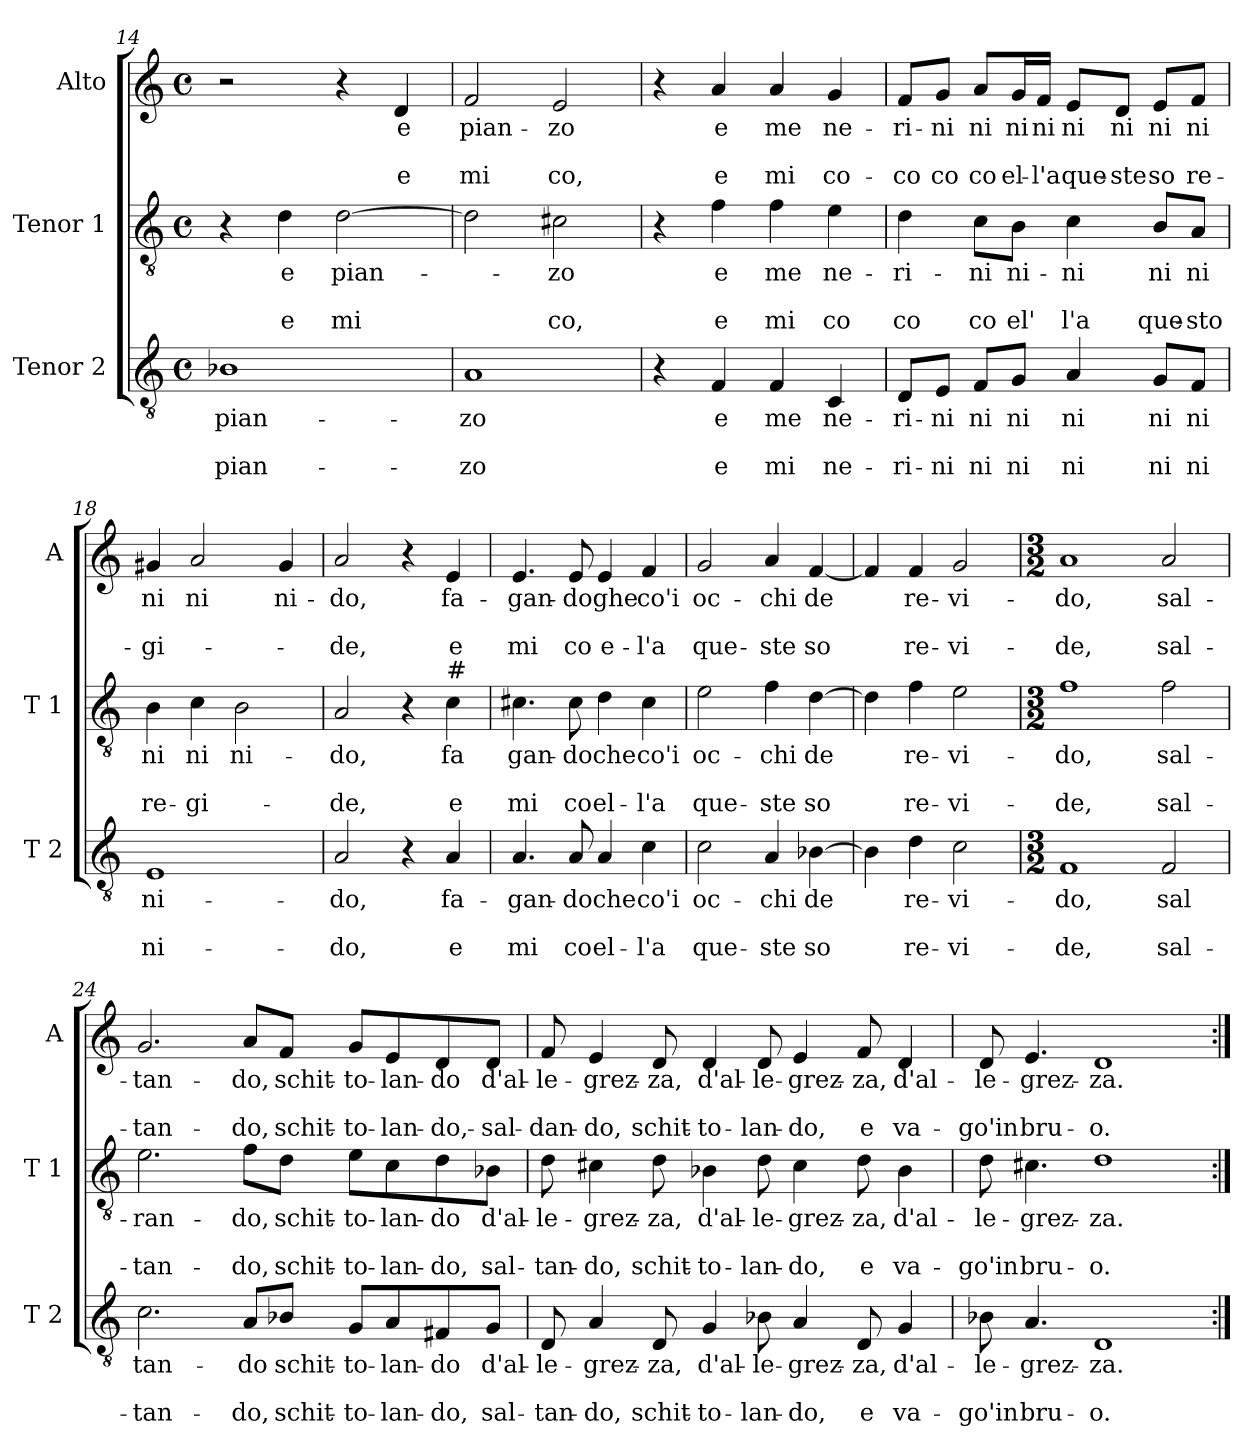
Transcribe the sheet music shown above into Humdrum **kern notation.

**kern	**text	**text	**text	**kern	**text	**text	**text	**kern	**text	**text	**text
*part3	*part3	*part3	*part3	*part2	*part2	*part2	*part2	*part1	*part1	*part1	*part1
*staff3	*staff3	*staff3	*staff3	*staff2	*staff2	*staff2	*staff2	*staff1	*staff1	*staff1	*staff1
*I"Tenor 2	*	*	*	*I"Tenor 1	*	*	*	*I"Alto	*	*	*
*I'T 2	*	*	*	*I'T 1	*	*	*	*I'A	*	*	*
*clefGv2	*	*	*	*clefGv2	*	*	*	*clefG2	*	*	*
*k[]	*	*	*	*k[]	*	*	*	*k[]	*	*	*
*C:	*	*	*	*C:	*	*	*	*C:	*	*	*
*M4/4	*	*	*	*M4/4	*	*	*	*M4/4	*	*	*
*met(c)	*	*	*	*met(c)	*	*	*	*met(c)	*	*	*
=14	=14	=14	=14	=14	=14	=14	=14	=14	=14	=14	=14
!	!LO:LY:b	!	!LO:LY:b	!	!	!	!	!	!	!	!
1B-X	pian-	.	pian-	4r	.	.	.	2r	.	.	.
!	!	!	!	!	!LO:LY:b	!	!LO:LY:b	!	!	!	!
.	.	.	.	4d\	e	.	e	.	.	.	.
!	!	!	!	!	!LO:LY:b	!	!LO:LY:b	!	!	!	!
.	.	.	.	[2d\	pian-	.	mi	4r	.	.	.
!	!	!	!	!	!	!	!	!	!LO:LY:b	!	!LO:LY:b
.	.	.	.	.	.	.	.	4d/	e	.	e
=15	=15	=15	=15	=15	=15	=15	=15	=15	=15	=15	=15
!	!LO:LY:b	!	!LO:LY:b	!	!	!	!	!	!LO:LY:b	!	!LO:LY:b
1A	-zo	.	-zo	2d\]	.	.	.	2f/	pian-	.	mi
!	!	!	!	!	!LO:LY:b	!	!LO:LY:b	!	!LO:LY:b	!	!LO:LY:b
.	.	.	.	2c#X\	-zo	.	co,	2e/	-zo	.	co,
!!LO:PB:g=z
=16	=16	=16	=16	=16	=16	=16	=16	=16	=16	=16	=16
4r	.	.	.	4r	.	.	.	4r	.	.	.
!	!LO:LY:b	!	!LO:LY:b	!	!LO:LY:b	!	!LO:LY:b	!	!LO:LY:b	!	!LO:LY:b
4F/	e	.	e	4f\	e	.	e	4a/	e	.	e
!	!LO:LY:b	!	!LO:LY:b	!	!LO:LY:b	!	!LO:LY:b	!	!LO:LY:b	!	!LO:LY:b
4F/	me	.	mi	4f\	me	.	mi	4a/	me	.	mi
!	!LO:LY:b	!	!LO:LY:b	!	!LO:LY:b	!	!LO:LY:b	!	!LO:LY:b	!	!LO:LY:b
4C/	ne-	.	ne-	4e\	ne-	.	co	4g/	ne-	.	co-
=17	=17	=17	=17	=17	=17	=17	=17	=17	=17	=17	=17
!	!LO:LY:b	!	!LO:LY:b	!	!LO:LY:b	!	!LO:LY:b	!	!LO:LY:b	!	!LO:LY:b
8D/L	-ri-	.	-ri-	4d\	-ri-	.	co	8f/L	-ri-	.	-co
!	!LO:LY:b	!	!LO:LY:b	!	!	!	!	!	!LO:LY:b	!	!LO:LY:b
8E/J	-ni	.	-ni	.	.	.	.	8g/J	-ni	.	co
!	!LO:LY:b	!	!LO:LY:b	!	!LO:LY:b	!	!LO:LY:b	!	!LO:LY:b	!	!LO:LY:b
8F/L	ni	.	ni	8c\L	-ni	.	co	8a/L	ni	.	co
!	!LO:LY:b	!	!LO:LY:b	!	!LO:LY:b	!	!LO:LY:b	!	!LO:LY:b	!	!LO:LY:b
8G/J	ni	.	ni	8B\J	ni-	.	el'	16g/L	ni	.	el-
!	!	!	!	!	!	!	!	!	!LO:LY:b	!	!LO:LY:b
.	.	.	.	.	.	.	.	16f/JJ	ni	.	-l'a
!	!LO:LY:b	!	!LO:LY:b	!	!LO:LY:b	!	!LO:LY:b	!	!LO:LY:b	!	!LO:LY:b
4A/	ni	.	ni	4c\	-ni	.	l'a	8e/L	ni	.	que-
!	!	!	!	!	!	!	!	!	!LO:LY:b	!	!LO:LY:b
.	.	.	.	.	.	.	.	8d/J	ni	.	-ste
!	!LO:LY:b	!	!LO:LY:b	!	!LO:LY:b	!	!LO:LY:b	!	!LO:LY:b	!	!LO:LY:b
8G/L	ni	.	ni	8B/L	ni	.	que-	8e/L	ni	.	so
!	!LO:LY:b	!	!LO:LY:b	!	!LO:LY:b	!	!LO:LY:b	!	!LO:LY:b	!	!LO:LY:b
8F/J	ni	.	ni	8A/J	ni	.	-sto	8f/J	ni	.	re-
=18	=18	=18	=18	=18	=18	=18	=18	=18	=18	=18	=18
!	!LO:LY:b	!	!LO:LY:b	!	!LO:LY:b	!	!LO:LY:b	!	!LO:LY:b	!	!LO:LY:b
1E	ni-	.	ni-	4B\	ni	.	re-	4g#X/	ni	.	-gi-
!	!	!	!	!	!LO:LY:b	!	!LO:LY:b	!	!LO:LY:b	!	!
.	.	.	.	4c\	ni	.	-gi-	2a/	ni	.	.
!	!	!	!	!	!LO:LY:b	!	!	!	!	!	!
.	.	.	.	2B\	ni-	.	.	.	.	.	.
!	!	!	!	!	!	!	!	!	!LO:LY:b	!	!
.	.	.	.	.	.	.	.	4g#/	ni-	.	.
=19	=19	=19	=19	=19	=19	=19	=19	=19	=19	=19	=19
!	!LO:LY:b	!	!LO:LY:b	!	!LO:LY:b	!	!LO:LY:b	!	!LO:LY:b	!	!LO:LY:b
2A/	-do,	.	-do,	2A/	-do,	.	-de,	2a/	-do,	.	-de,
4r	.	.	.	4r	.	.	.	4r	.	.	.
!	!	!	!	!LO:TX:a:t=#	!	!	!	!	!	!	!
!	!LO:LY:b	!	!LO:LY:b	!	!LO:LY:b	!	!LO:LY:b	!	!LO:LY:b	!	!LO:LY:b
4A/	fa-	.	e	4c\	fa	.	e	4e/	fa-	.	e
!!LO:LB:g=z
=20	=20	=20	=20	=20	=20	=20	=20	=20	=20	=20	=20
!	!LO:LY:b	!	!LO:LY:b	!	!LO:LY:b	!	!LO:LY:b	!	!LO:LY:b	!	!LO:LY:b
4.A/	-gan-	.	mi	4.c#X\	gan-	.	mi	4.e/	-gan-	.	mi
!	!LO:LY:b	!	!LO:LY:b	!	!LO:LY:b	!	!LO:LY:b	!	!LO:LY:b	!	!LO:LY:b
8A/	-do	.	co	8c#\	-do	.	co	8e/	-do	.	co
!	!LO:LY:b	!	!LO:LY:b	!	!LO:LY:b	!	!LO:LY:b	!	!LO:LY:b	!	!LO:LY:b
4A/	che	.	el-	4d\	che	.	el-	4e/	ghe	.	e-
!	!LO:LY:b	!	!LO:LY:b	!	!LO:LY:b	!	!LO:LY:b	!	!LO:LY:b	!	!LO:LY:b
4c\	co'i	.	-l'a	4c#\	co'i	.	-l'a	4f/	co'i	.	-l'a
=21	=21	=21	=21	=21	=21	=21	=21	=21	=21	=21	=21
!	!LO:LY:b	!	!LO:LY:b	!	!LO:LY:b	!	!LO:LY:b	!	!LO:LY:b	!	!LO:LY:b
2c\	oc-	.	que-	2e\	oc-	.	que-	2g/	oc-	.	que-
!	!LO:LY:b	!	!LO:LY:b	!	!LO:LY:b	!	!LO:LY:b	!	!LO:LY:b	!	!LO:LY:b
4A/	-chi	.	-ste	4f\	-chi	.	-ste	4a/	-chi	.	-ste
!	!LO:LY:b	!	!LO:LY:b	!	!LO:LY:b	!	!LO:LY:b	!	!LO:LY:b	!	!LO:LY:b
[4B-X\	de	.	so	[4d\	de	.	so	[4f/	de	.	so
=22	=22	=22	=22	=22	=22	=22	=22	=22	=22	=22	=22
4B-\]	.	.	.	4d\]	.	.	.	4f/]	.	.	.
!	!LO:LY:b	!	!LO:LY:b	!	!LO:LY:b	!	!LO:LY:b	!	!LO:LY:b	!	!LO:LY:b
4d\	re-	.	re-	4f\	re-	.	re-	4f/	re-	.	re-
!	!LO:LY:b	!	!LO:LY:b	!	!LO:LY:b	!	!LO:LY:b	!	!LO:LY:b	!	!LO:LY:b
2c\	-vi-	.	-vi-	2e\	-vi-	.	-vi-	2g/	-vi-	.	-vi-
=23	=23	=23	=23	=23	=23	=23	=23	=23	=23	=23	=23
*M3/2	*	*	*	*M3/2	*	*	*	*M3/2	*	*	*
!	!LO:LY:b	!	!LO:LY:b	!	!LO:LY:b	!	!LO:LY:b	!	!LO:LY:b	!	!LO:LY:b
1F	-do,	.	-de,	1f	-do,	.	-de,	1a	-do,	.	-de,
!	!LO:LY:b	!	!LO:LY:b	!	!LO:LY:b	!	!LO:LY:b	!	!LO:LY:b	!	!LO:LY:b
2F/	sal	.	sal-	2f\	sal-	.	sal-	2a/	sal-	.	sal-
!!LO:LB:g=z
=24	=24	=24	=24	=24	=24	=24	=24	=24	=24	=24	=24
!	!LO:LY:b	!	!LO:LY:b	!	!LO:LY:b	!	!LO:LY:b	!	!LO:LY:b	!	!LO:LY:b
2.c\	tan-	.	-tan-	2.e\	-ran-	.	-tan-	2.g/	-tan-	.	-tan-
!	!LO:LY:b	!	!LO:LY:b	!	!LO:LY:b	!	!LO:LY:b	!	!LO:LY:b	!	!LO:LY:b
8A/L	-do	.	-do,	8f\L	-do,	.	-do,	8a/L	-do,	.	-do,
!	!LO:LY:b	!	!LO:LY:b	!	!LO:LY:b	!	!LO:LY:b	!	!LO:LY:b	!	!LO:LY:b
8B-X/J	schit-	.	schit-	8d\J	schit-	.	schit-	8f/J	schit-	.	schit-
!	!LO:LY:b	!	!LO:LY:b	!	!LO:LY:b	!	!LO:LY:b	!	!LO:LY:b	!	!LO:LY:b
8G/L	-to-	.	-to-	8e\L	-to-	.	-to-	8g/L	-to-	.	-to-
!	!LO:LY:b	!	!LO:LY:b	!	!LO:LY:b	!	!LO:LY:b	!	!LO:LY:b	!	!LO:LY:b
8A/	-lan-	.	-lan-	8c\	-lan-	.	-lan-	8e/	-lan-	.	-lan-
!	!LO:LY:b	!	!LO:LY:b	!	!LO:LY:b	!	!LO:LY:b	!	!LO:LY:b	!	!LO:LY:b
8F#X/	-do	.	-do,	8d\	-do	.	-do,	8d/	-do	.	-do,-
!	!LO:LY:b	!	!LO:LY:b	!	!LO:LY:b	!	!LO:LY:b	!	!LO:LY:b	!	!LO:LY:b
8G/J	d'al-	.	sal-	8B-X\J	d'al-	.	sal-	8d/J	d'al-	.	-sal-
=25	=25	=25	=25	=25	=25	=25	=25	=25	=25	=25	=25
!	!LO:LY:b	!	!LO:LY:b	!	!LO:LY:b	!	!LO:LY:b	!	!LO:LY:b	!	!LO:LY:b
8D/	-le-	.	-tan-	8d\	-le-	.	-tan-	8f/	-le-	.	-dan-
!	!LO:LY:b	!	!LO:LY:b	!	!LO:LY:b	!	!LO:LY:b	!	!LO:LY:b	!	!LO:LY:b
4A/	-grez-	.	-do,	4c#X\	-grez-	.	-do,	4e/	-grez-	.	-do,
!	!LO:LY:b	!	!LO:LY:b	!	!LO:LY:b	!	!LO:LY:b	!	!LO:LY:b	!	!LO:LY:b
8D/	-za,	.	schit-	8d\	-za,	.	schit-	8d/	-za,	.	schit-
!	!LO:LY:b	!	!LO:LY:b	!	!LO:LY:b	!	!LO:LY:b	!	!LO:LY:b	!	!LO:LY:b
4G/	d'al-	.	-to-	4B-X\	d'al-	.	-to-	4d/	d'al-	.	-to-
!	!LO:LY:b	!	!LO:LY:b	!	!LO:LY:b	!	!LO:LY:b	!	!LO:LY:b	!	!LO:LY:b
8B-X\	-le-	.	-lan-	8d\	-le-	.	-lan-	8d/	-le-	.	-lan-
!	!LO:LY:b	!	!LO:LY:b	!	!LO:LY:b	!	!LO:LY:b	!	!LO:LY:b	!	!LO:LY:b
4A/	-grez-	.	-do,	4c#\	-grez-	.	-do,	4e/	-grez-	.	-do,
!	!LO:LY:b	!	!LO:LY:b	!	!LO:LY:b	!	!LO:LY:b	!	!LO:LY:b	!	!LO:LY:b
8D/	-za,	.	e	8d\	-za,	.	e	8f/	-za,	.	e
!	!LO:LY:b	!	!LO:LY:b	!	!LO:LY:b	!	!LO:LY:b	!	!LO:LY:b	!	!LO:LY:b
4G/	d'al-	.	va-	4B-\	d'al-	.	va-	4d/	d'al-	.	va-
=26	=26	=26	=26	=26	=26	=26	=26	=26	=26	=26	=26
!	!LO:LY:b	!	!LO:LY:b	!	!LO:LY:b	!	!LO:LY:b	!	!LO:LY:b	!	!LO:LY:b
8B-X\	-le-	.	-go'in	8d\	-le-	.	-go'in	8d/	-le-	.	-go'in
!	!LO:LY:b	!	!LO:LY:b	!	!LO:LY:b	!	!LO:LY:b	!	!LO:LY:b	!	!LO:LY:b
4.A/	-grez-	.	bru-	4.c#X\	-grez-	.	bru-	4.e/	-grez-	.	bru-
!	!LO:LY:b	!	!LO:LY:b	!	!LO:LY:b	!	!LO:LY:b	!	!LO:LY:b	!	!LO:LY:b
1D	-za.	.	-o.	1d	-za.	.	-o.	1d	-za.	.	-o.-
=:|!	=:|!	=:|!	=:|!	=:|!	=:|!	=:|!	=:|!	=:|!	=:|!	=:|!	=:|!
*-	*-	*-	*-	*-	*-	*-	*-	*-	*-	*-	*-
